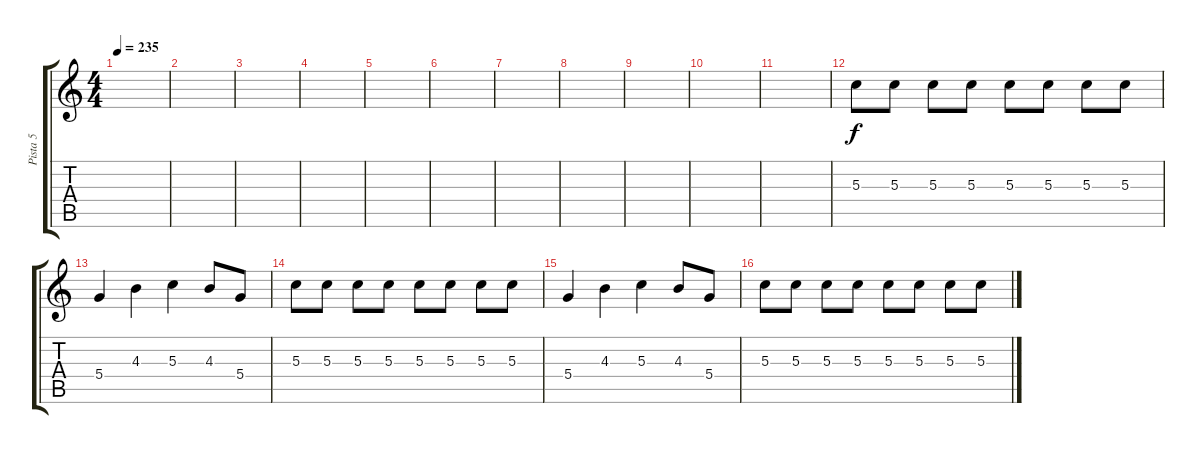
\track ("Pista 5" "Pista 5") {instrument electricguitarmuted}
\staff {score tabs}
\tuning (E4 B3 G3 D3 A2 E2) {hide}
\ts (4 4)
\tempo 235
\clef g2
\ks c
|
|
|
|
|
|
|
|
|
|
|
5.3.8 5.3.8 5.3.8 5.3.8 5.3.8 5.3.8 5.3.8 5.3.8 |
5.4.4 4.3.4 5.3.4 4.3.8 5.4.8 |
5.3.8 5.3.8 5.3.8 5.3.8 5.3.8 5.3.8 5.3.8 5.3.8 |
5.4.4 4.3.4 5.3.4 4.3.8 5.4.8 |
5.3.8 5.3.8 5.3.8 5.3.8 5.3.8 5.3.8 5.3.8 5.3.8
